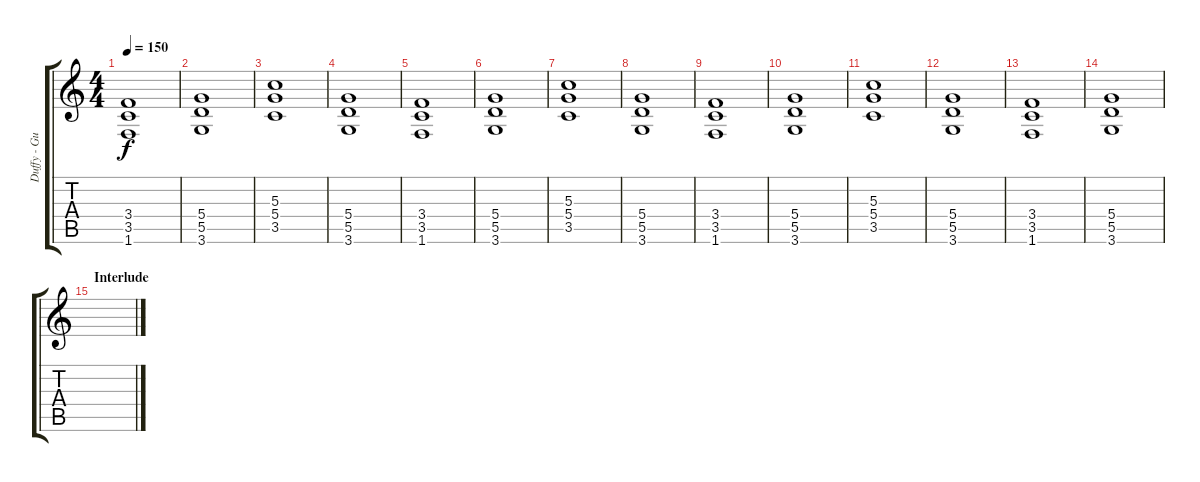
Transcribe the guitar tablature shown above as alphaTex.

\track ("Duffy - Guitars" "Duffy - Gu") {instrument distortionguitar}
\staff {score tabs}
\tuning (E4 B3 G3 D3 A2 E2) {hide}
\ts (4 4)
\tempo 150
\clef g2
\ks c
(3.4 3.5 1.6).1{dy f} |
(5.4 5.5 3.6).1 |
(5.3 5.4 3.5).1 |
(5.4 5.5 3.6).1 |
(3.4 3.5 1.6).1 |
(5.4 5.5 3.6).1 |
(5.3 5.4 3.5).1 |
(5.4 5.5 3.6).1 |
(3.4 3.5 1.6).1 |
(5.4 5.5 3.6).1 |
(5.3 5.4 3.5).1 |
(5.4 5.5 3.6).1 |
(3.4 3.5 1.6).1 |
(5.4 5.5 3.6).1 |
\section ("" "Interlude")
